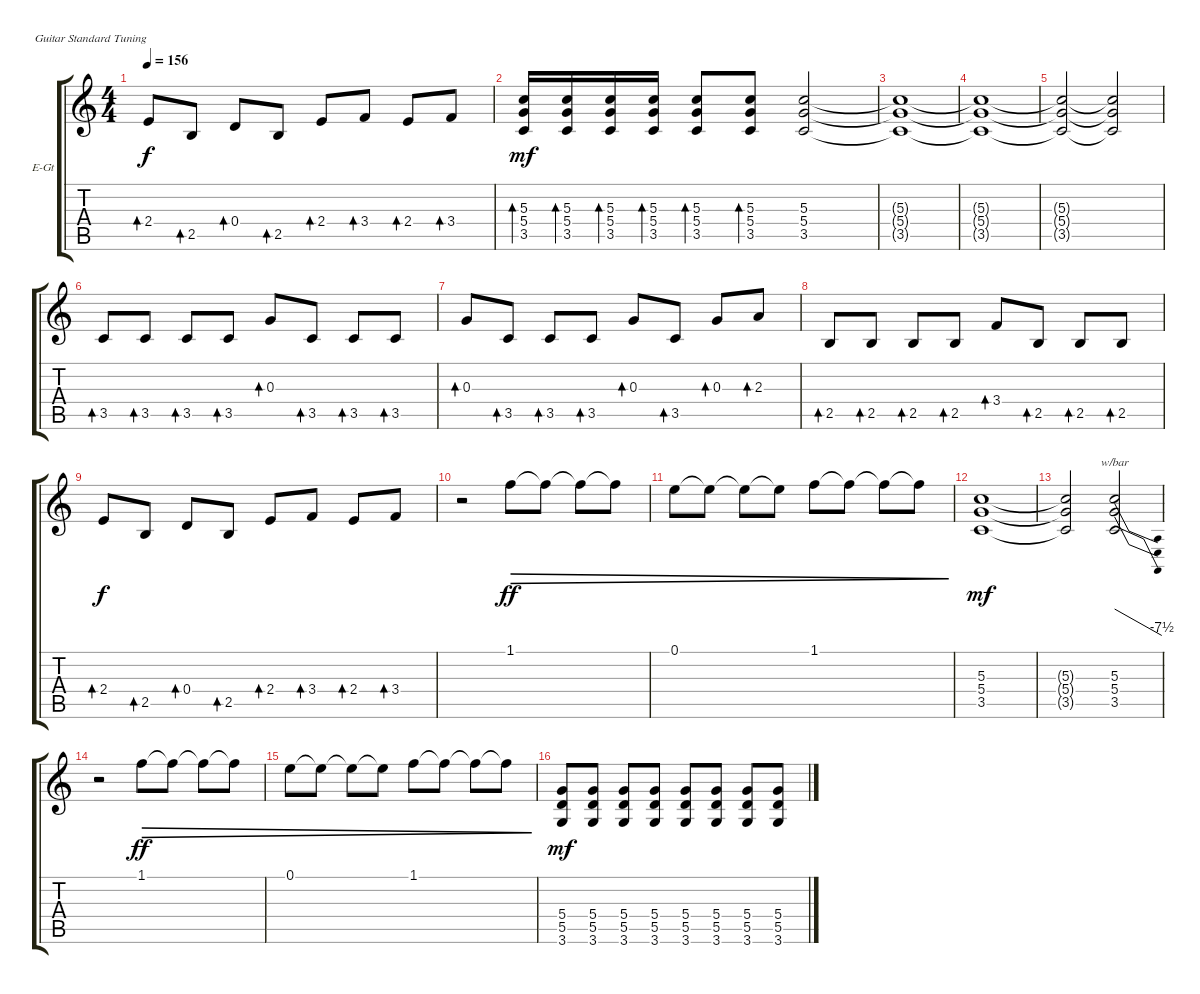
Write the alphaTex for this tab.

\defaultSystemsLayout 4
\bracketExtendMode groupsimilarinstruments
\firstSystemTrackNameOrientation horizontal
\otherSystemsTrackNameOrientation horizontal
\track ("Electric Guitar" "E-Gt") {instrument overdrivenguitar}
\staff {score tabs}
\tuning (E4 B3 G3 D3 A2 E2)
\ts (4 4)
\tempo 156
\clef g2
\scale
0.333333
\ks c
2.4.8{bd 30 dy f} 2.5.8{bd 30} 0.4.8{bd 30} 2.5.8{bd 30} 2.4.8{bd 30} 3.4.8{bd 30} 2.4.8{bd 30} 3.4.8{bd 30} |
\scale
0.333333 (3.5 5.4 5.3).16{bd 30 dy mf} (3.5 5.4 5.3).16{bd 30} (3.5 5.4 5.3).16{bd 30} (3.5 5.4 5.3).16{bd 30} (3.5 5.4 5.3).8{bd 30} (3.5 5.4 5.3).8{bd 30} (3.5 5.4 5.3).2 |
\scale
0.333333 (3.5{t} 5.4{t} 5.3{t}).1 |
\scale
0.333333 (3.5{t} 5.4{t} 5.3{t}).1 |
\scale
0.333333 (3.5{t} 5.4{t} 5.3{t}).2 (3.5{t} 5.4{t} 5.3{t}).2 |
\scale
0.333333 3.5.8{bd 30} 3.5.8{bd 30} 3.5.8{bd 30} 3.5.8{bd 30} 0.3.8{bd 30} 3.5.8{bd 30} 3.5.8{bd 30} 3.5.8{bd 30} |
\scale
0.333333 0.3.8{bd 30} 3.5.8{bd 30} 3.5.8{bd 30} 3.5.8{bd 30} 0.3.8{bd 30} 3.5.8{bd 30} 0.3.8{bd 30} 2.3.8{bd 30} |
\scale
0.333333 2.5.8{bd 30} 2.5.8{bd 30} 2.5.8{bd 30} 2.5.8{bd 30} 3.4.8{bd 30} 2.5.8{bd 30} 2.5.8{bd 30} 2.5.8{bd 30} |
\scale
0.333333 2.4.8{bd 30 dy f} 2.5.8{bd 30} 0.4.8{bd 30} 2.5.8{bd 30} 2.4.8{bd 30} 3.4.8{bd 30} 2.4.8{bd 30} 3.4.8{bd 30} |
\scale
0.333333 r.2 1.1.8{dec dy ff} 1.1{t}.8{dec} 1.1{t}.8{dec} 1.1{t}.8{dec} |
\scale
0.333333 0.1.8{dec} 0.1{t}.8{dec} 0.1{t}.8{dec} 0.1{t}.8{dec} 1.1.8{dec} 1.1{t}.8{dec} 1.1{t}.8{dec} 1.1{t}.8{dec} |
\scale
0.333333 (3.5 5.4 5.3).1{dy mf} |
\scale
0.333333 (3.5{t} 5.4{t} 5.3{t}).2 (3.5 5.4 5.3).2{tbe (dive default 0 0 60 -30)} |
\scale
0.333333 r.2 1.1.8{dec dy ff} 1.1{t}.8{dec} 1.1{t}.8{dec} 1.1{t}.8{dec} |
\scale
0.333333 0.1.8{dec} 0.1{t}.8{dec} 0.1{t}.8{dec} 0.1{t}.8{dec} 1.1.8{dec} 1.1{t}.8{dec} 1.1{t}.8{dec} 1.1{t}.8{dec} |
\scale
0.333333 (3.6 5.5 5.4).8{dy mf} (3.6 5.5 5.4).8 (3.6 5.5 5.4).8 (3.6 5.5 5.4).8 (3.6 5.5 5.4).8 (3.6 5.5 5.4).8 (3.6 5.5 5.4).8 (3.6 5.5 5.4).8
